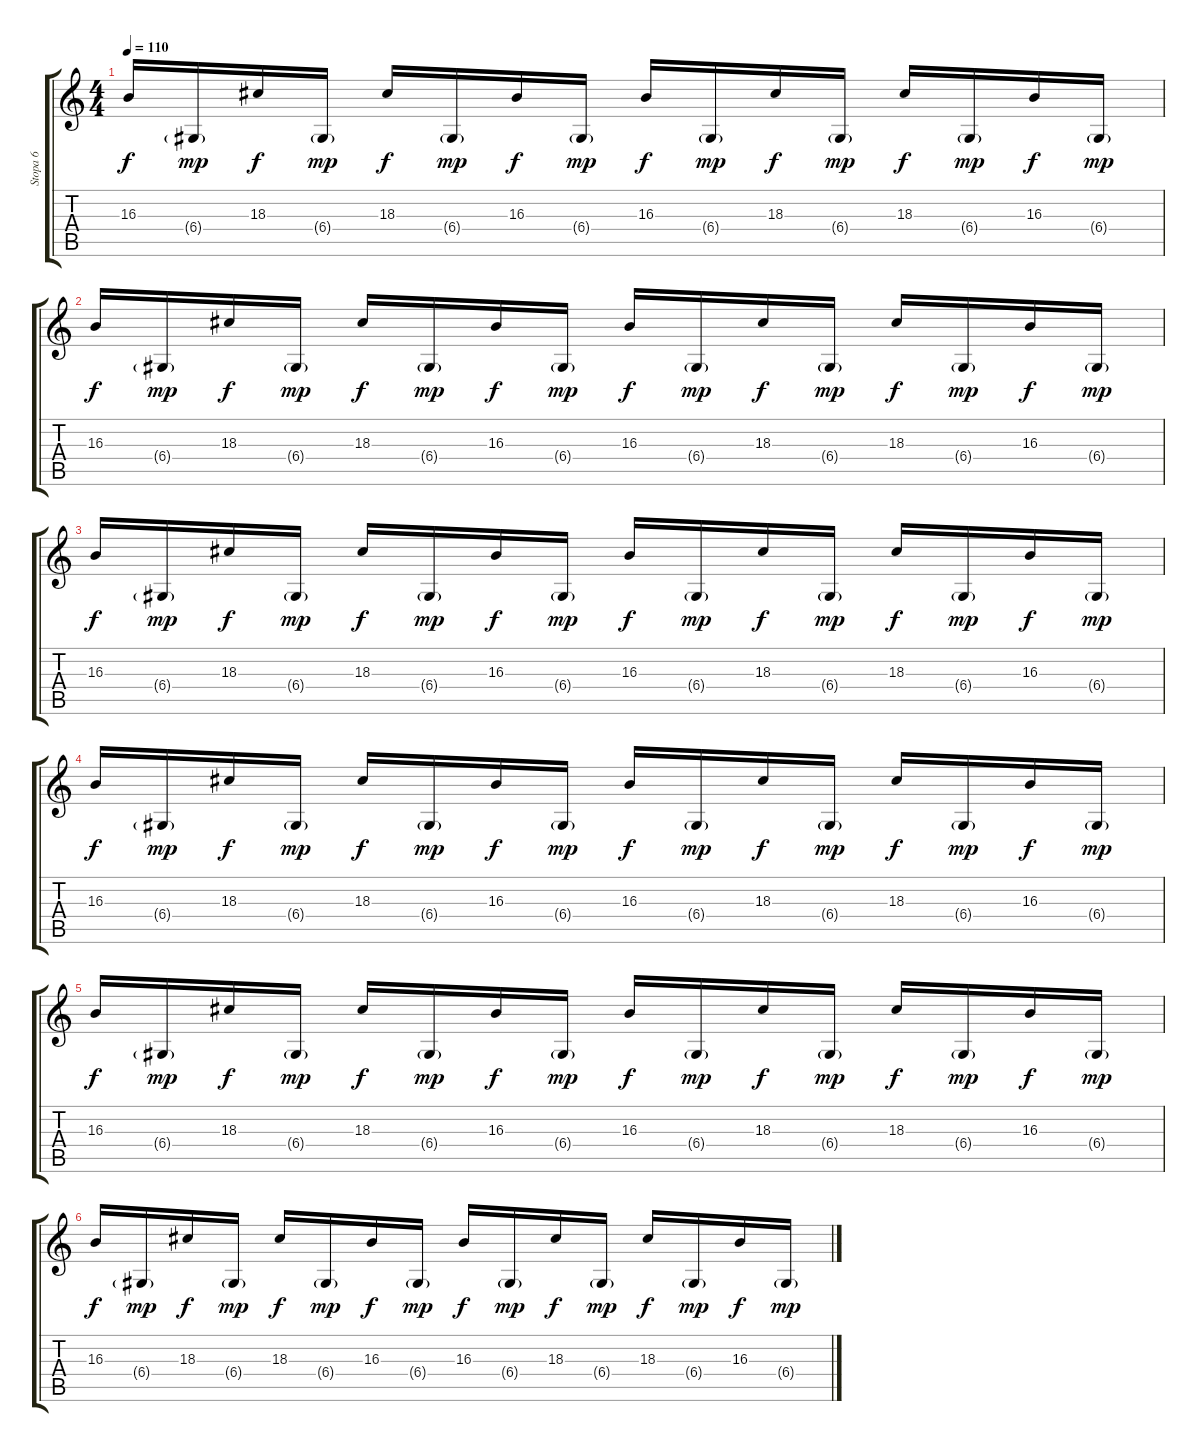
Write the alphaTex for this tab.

\track ("Stopa 6" "Stopa 6") {instrument stringensemble1}
\staff {score tabs}
\tuning (E4 B3 G3 D3 A2 E2) {hide}
\ts (4 4)
\tempo 110
\clef g2
\ks c
16.3.16{dy f} 6.4{g}.16{dy mp} 18.3.16{dy f} 6.4{g}.16{dy mp} 18.3.16{dy f} 6.4{g}.16{dy mp} 16.3.16{dy f} 6.4{g}.16{dy mp} 16.3.16{dy f} 6.4{g}.16{dy mp} 18.3.16{dy f} 6.4{g}.16{dy mp} 18.3.16{dy f} 6.4{g}.16{dy mp} 16.3.16{dy f} 6.4{g}.16{dy mp} |
16.3.16{dy f} 6.4{g}.16{dy mp} 18.3.16{dy f} 6.4{g}.16{dy mp} 18.3.16{dy f} 6.4{g}.16{dy mp} 16.3.16{dy f} 6.4{g}.16{dy mp} 16.3.16{dy f} 6.4{g}.16{dy mp} 18.3.16{dy f} 6.4{g}.16{dy mp} 18.3.16{dy f} 6.4{g}.16{dy mp} 16.3.16{dy f} 6.4{g}.16{dy mp} |
16.3.16{dy f} 6.4{g}.16{dy mp} 18.3.16{dy f} 6.4{g}.16{dy mp} 18.3.16{dy f} 6.4{g}.16{dy mp} 16.3.16{dy f} 6.4{g}.16{dy mp} 16.3.16{dy f} 6.4{g}.16{dy mp} 18.3.16{dy f} 6.4{g}.16{dy mp} 18.3.16{dy f} 6.4{g}.16{dy mp} 16.3.16{dy f} 6.4{g}.16{dy mp} |
16.3.16{dy f} 6.4{g}.16{dy mp} 18.3.16{dy f} 6.4{g}.16{dy mp} 18.3.16{dy f} 6.4{g}.16{dy mp} 16.3.16{dy f} 6.4{g}.16{dy mp} 16.3.16{dy f} 6.4{g}.16{dy mp} 18.3.16{dy f} 6.4{g}.16{dy mp} 18.3.16{dy f} 6.4{g}.16{dy mp} 16.3.16{dy f} 6.4{g}.16{dy mp} |
16.3.16{dy f} 6.4{g}.16{dy mp} 18.3.16{dy f} 6.4{g}.16{dy mp} 18.3.16{dy f} 6.4{g}.16{dy mp} 16.3.16{dy f} 6.4{g}.16{dy mp} 16.3.16{dy f} 6.4{g}.16{dy mp} 18.3.16{dy f} 6.4{g}.16{dy mp} 18.3.16{dy f} 6.4{g}.16{dy mp} 16.3.16{dy f} 6.4{g}.16{dy mp} |
16.3.16{dy f} 6.4{g}.16{dy mp} 18.3.16{dy f} 6.4{g}.16{dy mp} 18.3.16{dy f} 6.4{g}.16{dy mp} 16.3.16{dy f} 6.4{g}.16{dy mp} 16.3.16{dy f} 6.4{g}.16{dy mp} 18.3.16{dy f} 6.4{g}.16{dy mp} 18.3.16{dy f} 6.4{g}.16{dy mp} 16.3.16{dy f} 6.4{g}.16{dy mp}
